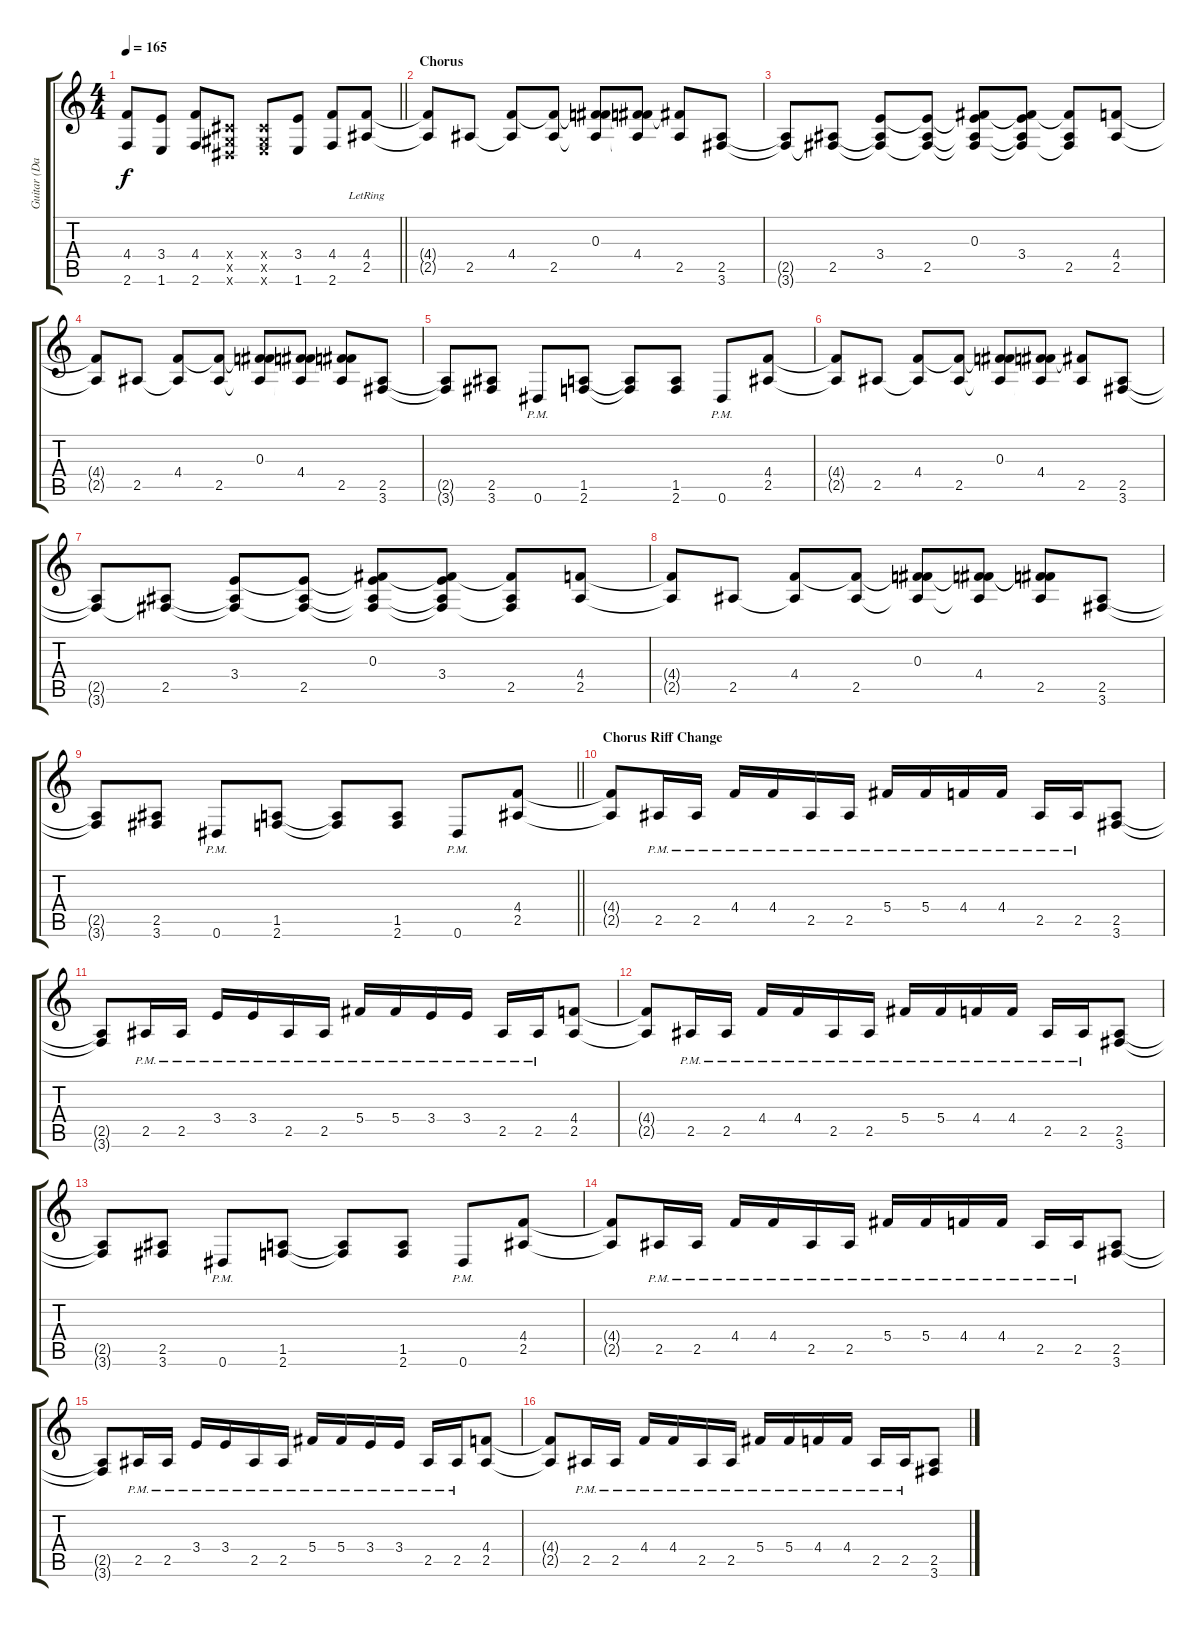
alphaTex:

\track ("Guitar (David Davidson)" "Guitar (Da") {instrument distortionguitar}
\staff {score tabs}
\tuning (Eb4 Bb3 Gb3 Db3 Ab2 Eb2) {hide}
\ts (4 4)
\tempo 165
\clef g2
\barLineRight lightlight
\ks c
(4.4 2.6).8{dy f} (3.4 1.6).8 (4.4 2.6).8 (0.4{x} 0.5{x} 0.6{x}).8 (0.4{x} 0.5{x} 1.6{x}).8 (3.4 1.6).8 (4.4 2.6).8 (4.4 2.5{lr}).8 |
\section ("" "Chorus")
(4.4{t} 2.5{t}).8 2.5.8 (4.4 2.5{t}).8 (4.4{t} 2.5).8 (0.3 4.4{t} 2.5{t}).8 (0.3{t} 4.4 2.5{t}).8 (0.3{t} 2.5).8 (2.5 3.6).8 |
(2.5{t} 3.6{t}).8 (2.5 3.6{t}).8 (3.4 2.5{t} 3.6{t}).8 (3.4{t} 2.5 3.6{t}).8 (0.3 3.4{t} 2.5{t} 3.6{t}).8 (0.3{t} 3.4 2.5{t} 3.6{t}).8 (0.3{t} 2.5 3.6{t}).8 (4.4 2.5).8 |
(4.4{t} 2.5{t}).8 2.5.8 (4.4 2.5{t}).8 (4.4{t} 2.5).8 (0.3 4.4{t} 2.5{t}).8 (0.3{t} 4.4 2.5{t}).8 (0.3{t} 4.4{t} 2.5).8 (2.5 3.6).8 |
(2.5{t} 3.6{t}).8 (2.5 3.6).8 0.6{pm}.8 (1.5 2.6).8 (1.5{t} 2.6{t}).8 (1.5 2.6).8 0.6{pm}.8 (4.4 2.5).8 |
(4.4{t} 2.5{t}).8 2.5.8 (4.4 2.5{t}).8 (4.4{t} 2.5).8 (0.3 4.4{t} 2.5{t}).8 (0.3{t} 4.4 2.5{t}).8 (0.3{t} 2.5).8 (2.5 3.6).8 |
(2.5{t} 3.6{t}).8 (2.5 3.6{t}).8 (3.4 2.5{t} 3.6{t}).8 (3.4{t} 2.5 3.6{t}).8 (0.3 3.4{t} 2.5{t} 3.6{t}).8 (0.3{t} 3.4 2.5{t} 3.6{t}).8 (0.3{t} 2.5 3.6{t}).8 (4.4 2.5).8 |
(4.4{t} 2.5{t}).8 2.5.8 (4.4 2.5{t}).8 (4.4{t} 2.5).8 (0.3 4.4{t} 2.5{t}).8 (0.3{t} 4.4 2.5{t}).8 (0.3{t} 4.4{t} 2.5).8 (2.5 3.6).8 |
\barLineRight lightlight
(2.5{t} 3.6{t}).8 (2.5 3.6).8 0.6{pm}.8 (1.5 2.6).8 (1.5{t} 2.6{t}).8 (1.5 2.6).8 0.6{pm}.8 (4.4 2.5).8 |
\section ("" "Chorus Riff Change")
(4.4{t} 2.5{t}).8 2.5{pm}.16 2.5{pm}.16 4.4{pm}.16 4.4{pm}.16 2.5{pm}.16 2.5{pm}.16 5.4{pm}.16 5.4{pm}.16 4.4{pm}.16 4.4{pm}.16 2.5{pm}.16 2.5{pm}.16 (2.5 3.6).8 |
(2.5{t} 3.6{t}).8 2.5{pm}.16 2.5{pm}.16 3.4{pm}.16 3.4{pm}.16 2.5{pm}.16 2.5{pm}.16 5.4{pm}.16 5.4{pm}.16 3.4{pm}.16 3.4{pm}.16 2.5{pm}.16 2.5{pm}.16 (4.4 2.5).8 |
(4.4{t} 2.5{t}).8 2.5{pm}.16 2.5{pm}.16 4.4{pm}.16 4.4{pm}.16 2.5{pm}.16 2.5{pm}.16 5.4{pm}.16 5.4{pm}.16 4.4{pm}.16 4.4{pm}.16 2.5{pm}.16 2.5{pm}.16 (2.5 3.6).8 |
(2.5{t} 3.6{t}).8 (2.5 3.6).8 0.6{pm}.8 (1.5 2.6).8 (1.5{t} 2.6{t}).8 (1.5 2.6).8 0.6{pm}.8 (4.4 2.5).8 |
(4.4{t} 2.5{t}).8 2.5{pm}.16 2.5{pm}.16 4.4{pm}.16 4.4{pm}.16 2.5{pm}.16 2.5{pm}.16 5.4{pm}.16 5.4{pm}.16 4.4{pm}.16 4.4{pm}.16 2.5{pm}.16 2.5{pm}.16 (2.5 3.6).8 |
(2.5{t} 3.6{t}).8 2.5{pm}.16 2.5{pm}.16 3.4{pm}.16 3.4{pm}.16 2.5{pm}.16 2.5{pm}.16 5.4{pm}.16 5.4{pm}.16 3.4{pm}.16 3.4{pm}.16 2.5{pm}.16 2.5{pm}.16 (4.4 2.5).8 |
(4.4{t} 2.5{t}).8 2.5{pm}.16 2.5{pm}.16 4.4{pm}.16 4.4{pm}.16 2.5{pm}.16 2.5{pm}.16 5.4{pm}.16 5.4{pm}.16 4.4{pm}.16 4.4{pm}.16 2.5{pm}.16 2.5{pm}.16 (2.5 3.6).8
